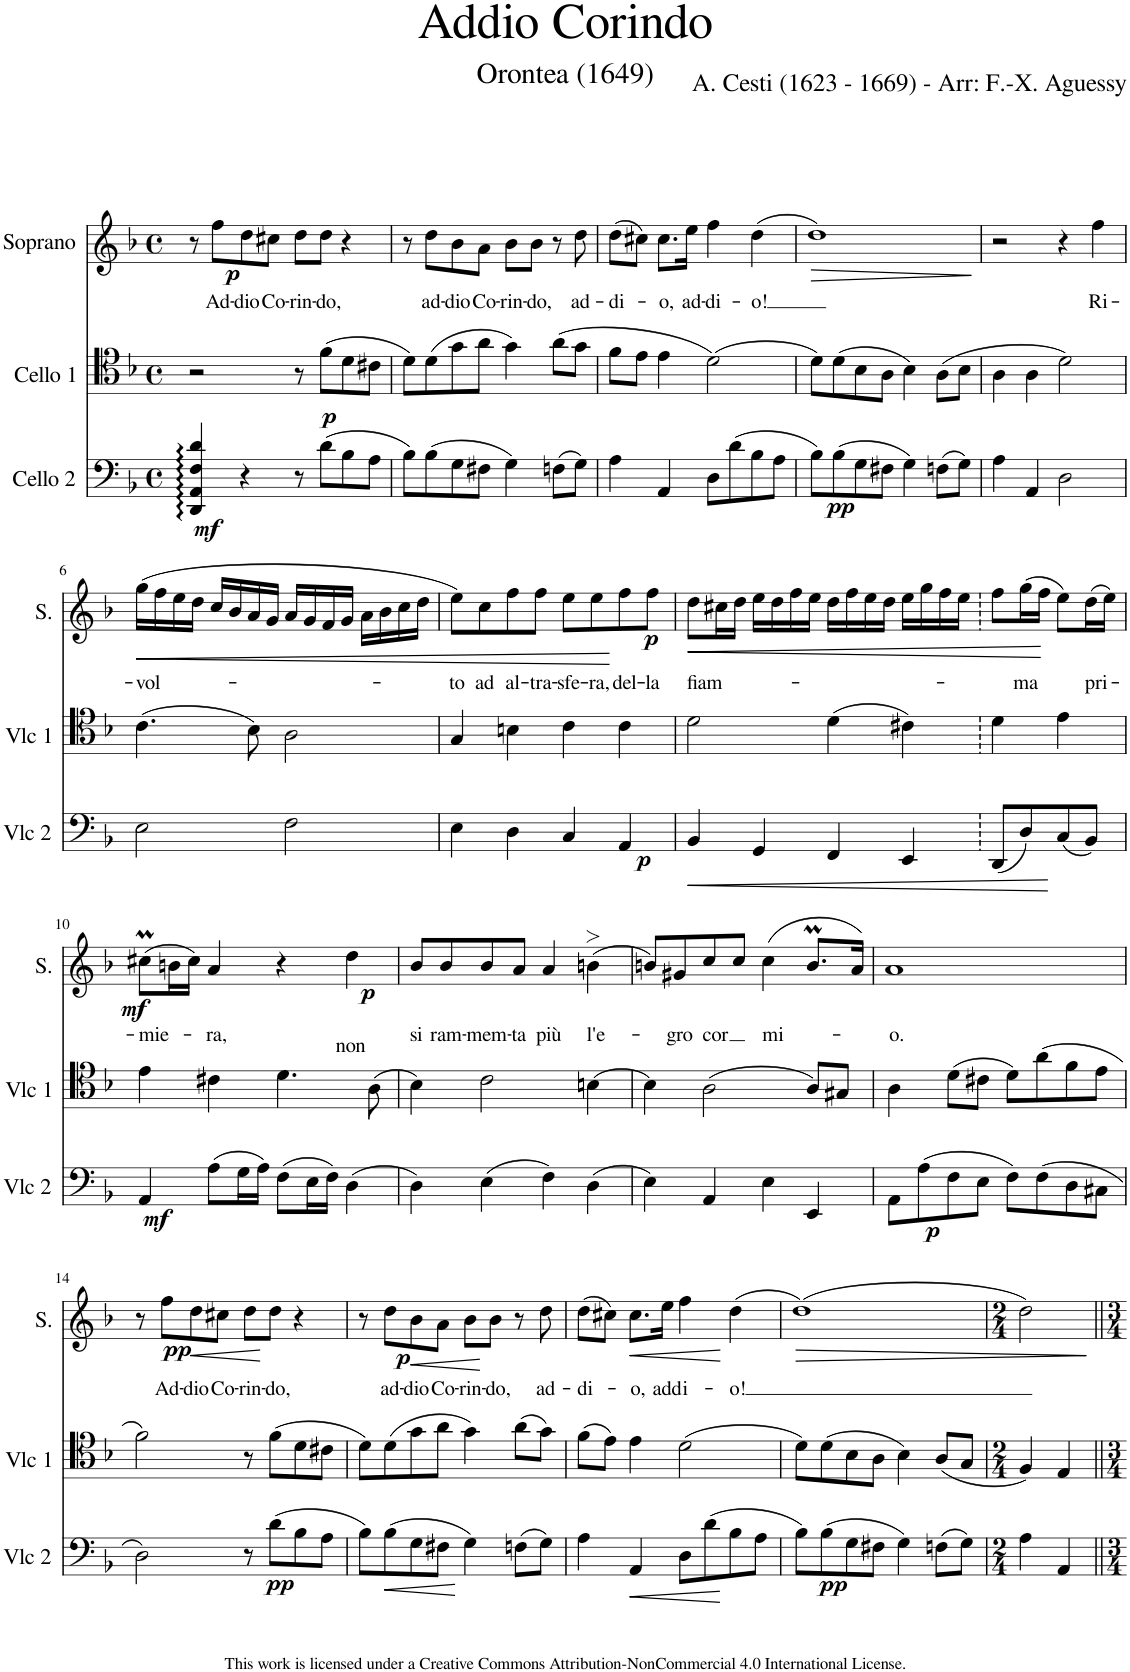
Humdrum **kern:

**kern	**dynam	**kern	**dynam	**kern	**text	**dynam
*part3	*part3	*part2	*part2	*part1	*part1	*part1
*staff3	*staff3	*staff2	*staff2	*staff1	*staff1	*staff1
*I"Cello 2	*	*I"Cello 1	*	*I"Soprano	*	*
*	*	*	*	*I'S.	*	*
*clefF4	*	*clefC4	*	*clefG2	*	*
*k[b-]	*	*k[b-]	*	*k[b-]	*	*
*M4/4	*	*M4/4	*	*M4/4	*	*
*met(c)	*	*met(c)	*	*met(c)	*	*
=1	=1	=1	=1	=1	=1	=1
!	!LO:DY:b	!	!	!	!	!
4DD/: 4AA/: 4F/: 4d/:	mf	2r	.	8r	.	.
!	!	!	!	!	!LO:LY:b	!LO:DY:b
.	.	.	.	8ff\L	Ad-	p
!	!	!	!	!	!LO:LY:b	!
4r	.	.	.	8dd\	-dio	.
!	!	!	!	!	!LO:LY:b	!
.	.	.	.	8cc#X\J	Co-	.
!	!	!	!	!	!LO:LY:b	!
8r	.	8r	.	8dd\L	-rin-	.
!	!	!	!LO:DY:b	!	!LO:LY:b	!
(8d\L	.	(8f\L	p	8dd\J	-do,	.
8B-\	.	8d\	.	4r	.	.
8A\J	.	8c#X\J	.	.	.	.
=2	=2	=2	=2	=2	=2	=2
8B-\L)	.	8d\L)	.	8r	.	.
!	!	!	!	!	!LO:LY:b	!
(8B-\	.	(8d\	.	8dd\L	ad-	.
!	!	!	!	!	!LO:LY:b	!
8G\	.	8g\	.	8b-\	-dio	.
!	!	!	!	!	!LO:LY:b	!
8F#X\J	.	8a\J	.	8a\J	Co-	.
!	!	!	!	!	!LO:LY:b	!
4G\)	.	4g\)	.	8b-\L	-rin-	.
!	!	!	!	!	!LO:LY:b	!
.	.	.	.	8b-\J	-do,	.
(8Fn\L	.	(8a\L	.	8r	.	.
!	!	!	!	!	!LO:LY:b	!
8G\J)	.	8g\J	.	8dd\	ad-	.
=3	=3	=3	=3	=3	=3	=3
!	!	!	!	!	!LO:LY:b	!
4A\	.	8f\L	.	(8dd\L	-di-	.
.	.	8e\J	.	8cc#X\J)	.	.
!	!	!	!	!	!LO:LY:b	!
4AA/	.	4e\	.	8.cc#\L	-o,	.
!	!	!	!	!	!LO:LY:b	!
.	.	.	.	16ee\Jk	ad-	.
!	!	!	!	!	!LO:LY:b	!
8D\L	.	(2d\)	.	4ff\	-di-	.
(8d\	.	.	.	.	.	.
!	!	!	!	!	!LO:LY:b	!
8B-\	.	.	.	(4dd\	-o!	.
8A\J	.	.	.	.	.	.
=4	=4	=4	=4	=4	=4	=4
!	!	!	!	!	!	!LO:HP:b
8B-\L)	.	8d\L)	.	1dd)	.	>
!	!LO:DY:b	!	!	!	!	!
(8B-\	pp	(8d\	.	.	.	.
8G\	.	8B-\	.	.	.	.
8F#X\J	.	8A\J	.	.	.	.
4G\)	.	4B-\)	.	.	.	.
(8Fn\L	.	(8A\L	.	.	.	.
8G\J)	.	8B-\J	.	.	.	.
.	.	.	.	.	.	]
=5	=5	=5	=5	=5	=5	=5
4A\	.	4A\	.	2r	.	.
4AA/	.	4A\	.	.	.	.
2D\	.	2d\)	.	4r	.	.
!	!	!	!	!	!LO:LY:b	!
.	.	.	.	4ff\	Ri-	.
!!LO:LB:g=z
=6	=6	=6	=6	=6	=6	=6
!	!	!	!	!	!LO:LY:b	!LO:HP:b
2E\	.	(4.c\	.	(16gg\LL	-vol-	<
.	.	.	.	16ff\	.	.
.	.	.	.	16ee\	.	.
.	.	.	.	16dd\JJ	.	.
.	.	.	.	16cc/LL	.	.
.	.	.	.	16b-/	.	.
.	.	8B-\)	.	16a/	.	.
.	.	.	.	16g/JJ	.	.
2F\	.	2A\	.	16a/LL	.	.
.	.	.	.	16g/	.	.
.	.	.	.	16f/	.	.
.	.	.	.	16g/JJ	.	.
.	.	.	.	16a\LL	.	.
.	.	.	.	16b-\	.	.
.	.	.	.	16cc\	.	.
.	.	.	.	16dd\JJ	.	.
=7	=7	=7	=7	=7	=7	=7
!	!	!	!	!	!LO:LY:b	!
4E\	.	4G/	.	8ee\L)	-to	.
!	!	!	!	!	!LO:LY:b	!
.	.	.	.	8cc\	ad	.
!	!	!	!	!	!LO:LY:b	!
4D\	.	4Bn\	.	8ff\	al-	.
!	!	!	!	!	!LO:LY:b	!
.	.	.	.	8ff\J	-tra-	.
!	!	!	!	!	!LO:LY:b	!
4C/	.	4c\	.	8ee\L	-sfe-	.
!	!	!	!	!	!LO:LY:b	!
.	.	.	.	8ee\	-ra,	.
!	!LO:DY:b	!	!	!	!LO:LY:b	!
4AA/	p	4c\	.	8ff\	del-	[
!	!	!	!	!	!LO:LY:b	!LO:DY:b
.	.	.	.	8ff\J	-la	p
=8	=8	=8	=8	=8	=8	=8
!	!LO:HP:b	!	!	!	!LO:LY:b	!LO:HP:b
4BB-/	<	2d\	.	8dd\L	fiam-	<
.	.	.	.	16cc#X\L	.	.
.	.	.	.	16dd\JJ	.	.
4GG/	.	.	.	16ee\LL	.	.
.	.	.	.	16dd\	.	.
.	.	.	.	16ff\	.	.
.	.	.	.	16ee\JJ	.	.
4FF/	.	(4d\	.	16dd\LL	.	.
.	.	.	.	16ff\	.	.
.	.	.	.	16ee\	.	.
.	.	.	.	16dd\JJ	.	.
4EE/	.	4c#X\)	.	16ee\LL	.	.
.	.	.	.	16gg\	.	.
.	.	.	.	16ff\	.	.
.	.	.	.	16ee\JJ	.	.
=9	=9	=9	=9	=9	=9	=9
(8DD/L	.	4d\	.	8ff\L	.	.
!	!	!	!	!	!LO:LY:b	!
8D/)	.	.	.	(16gg\L	-ma	.
.	.	.	.	16ff\JJ	.	.
(8C/	[	4e\	.	8ee\L)	.	[
!	!	!	!	!	!LO:LY:b	!
8BB-/J)	.	.	.	(16dd\L	pri-	.
.	.	.	.	16ee\JJ)	.	.
!!LO:LB:g=z
=10	=10	=10	=10	=10	=10	=10
!	!LO:DY:b	!	!	!	!LO:LY:b	!LO:DY:b
4AA/	mf	4e\	.	(8cc#Xm\L	-mie-	mf
.	.	.	.	16bn\L	.	.
.	.	.	.	16cc#\JJ)	.	.
!	!	!	!	!	!LO:LY:b	!
(8A\L	.	4c#X\	.	4a/	-ra,	.
16G\L	.	.	.	.	.	.
16A\JJ)	.	.	.	.	.	.
(8F\L	.	4.d\	.	4r	.	.
16E\L	.	.	.	.	.	.
16F\JJ)	.	.	.	.	.	.
!	!	!	!	!	!LO:LY:b	!LO:DY:b
(4D\	.	.	.	4dd\	non	p
.	.	(8A\	.	.	.	.
=11	=11	=11	=11	=11	=11	=11
!	!	!	!	!	!LO:LY:b	!
4D\)	.	4B-\)	.	8b-/L	si	.
!	!	!	!	!	!LO:LY:b	!
.	.	.	.	8b-/	ram-	.
!	!	!	!	!	!LO:LY:b	!
(4E\	.	2c\	.	8b-/	-mem-	.
!	!	!	!	!	!LO:LY:b	!
.	.	.	.	8a/J	-ta	.
!	!	!	!	!	!LO:LY:b	!
4F\)	.	.	.	4a/	più	.
!	!	!	!	!	!LO:LY:b	!
(4D\	.	[4Bn\	.	(4bn>\	l'e-	.
=12	=12	=12	=12	=12	=12	=12
4E\)	.	4B\]	.	8bn/L)	.	.
!	!	!	!	!	!LO:LY:b	!
.	.	.	.	8g#X/	-gro	.
!	!	!	!	!	!LO:LY:b	!
4AA/	.	(2A\	.	8cc/	cor	.
.	.	.	.	8cc/J	.	.
!	!	!	!	!	!LO:LY:b	!
4E\	.	.	.	(4cc\	mi-	.
4EE/	.	8A/L)	.	8.bm/L	.	.
.	.	8G#X/J	.	.	.	.
.	.	.	.	16a/Jk)	.	.
=13	=13	=13	=13	=13	=13	=13
!	!	!	!	!	!LO:LY:b	!
8AA\L	.	4A\	.	1a	-o.	.
!	!LO:DY:b	!	!	!	!	!
(8A\	p	.	.	.	.	.
8F\	.	(8d\L	.	.	.	.
8E\J	.	8c#X\J	.	.	.	.
8F\L)	.	8d\L)	.	.	.	.
(8F\	.	(8a\	.	.	.	.
8D\	.	8f\	.	.	.	.
8C#X\J	.	8e\J	.	.	.	.
!!LO:LB:g=z
=14	=14	=14	=14	=14	=14	=14
2D\)	.	2f\)	.	8r	.	.
!	!	!	!	!	!LO:LY:b	!LO:DY:b
.	.	.	.	8ff\L	Ad-	pp
!	!	!	!	!	!LO:LY:b	!LO:HP:b
.	.	.	.	8dd\	-dio	<
!	!	!	!	!	!LO:LY:b	!
.	.	.	.	8cc#X\J	Co-	.
!	!	!	!	!	!LO:LY:b	!
8r	.	8r	.	8dd\L	-rin-	.
!	!LO:DY:b	!	!	!	!LO:LY:b	!
(8d\L	pp	(8f\L	.	8dd\J	-do,	[
8B-\	.	8d\	.	4r	.	.
8A\J	.	8c#X\J	.	.	.	.
=15	=15	=15	=15	=15	=15	=15
8B-\L)	.	8d\L)	.	8r	.	.
!	!LO:HP:b	!	!	!	!LO:LY:b	!LO:DY:b
(8B-\	<	(8d\	.	8dd\L	ad-	p
!	!	!	!	!	!LO:LY:b	!LO:HP:b
8G\	.	8g\	.	8b-\	-dio	<
!	!	!	!	!	!LO:LY:b	!
8F#X\J	.	8a\J	.	8a\J	Co-	.
!	!	!	!	!	!LO:LY:b	!
4G\)	[	4g\)	.	8b-\L	-rin-	.
!	!	!	!	!	!LO:LY:b	!
.	.	.	.	8b-\J	-do,	[
(8Fn\L	.	(8a\L	.	8r	.	.
!	!	!	!	!	!LO:LY:b	!
8G\J)	.	8g\J)	.	8dd\	ad-	.
=16	=16	=16	=16	=16	=16	=16
!	!	!	!	!	!LO:LY:b	!
4A\	.	(8f\L	.	(8dd\L	di-	.
.	.	8e\J)	.	8cc#X\J)	.	.
!	!LO:HP:b	!	!	!	!LO:LY:b	!LO:HP:b
4AA/	<	4e\	.	8.cc#\L	-o,	<
!	!	!	!	!	!LO:LY:b	!
.	.	.	.	16ee\Jk	add	.
!	!	!	!	!	!LO:LY:b	!
8D\L	.	(2d\	.	4ff\	i-	.
(8d\	.	.	.	.	.	.
!	!	!	!	!	!LO:LY:b	!
8B-\	[	.	.	(4dd\	-o!	[
8A\J	.	.	.	.	.	.
=17	=17	=17	=17	=17	=17	=17
!	!	!	!	!	!	!LO:HP:b
8B-\L)	.	8d\L)	.	(1dd)	.	>
!	!LO:DY:b	!	!	!	!	!
(8B-\	pp	(8d\	.	.	.	.
8G\	.	8B-\	.	.	.	.
8F#X\J	.	8A\J	.	.	.	.
4G\)	.	4B-\)	.	.	.	.
(8Fn\L	.	(8A/L	.	.	.	.
8G\J)	.	8G/J	.	.	.	.
=18	=18	=18	=18	=18	=18	=18
*M2/4	*	*M2/4	*	*M2/4	*	*
4A\	.	4F/)	.	2dd\)	.	.
4AA/	.	4E/	.	.	.	.
.	.	.	.	.	.	]
=||	=||	=||	=||	=||	=||	=||
*-	*-	*-	*-	*-	*-	*-
